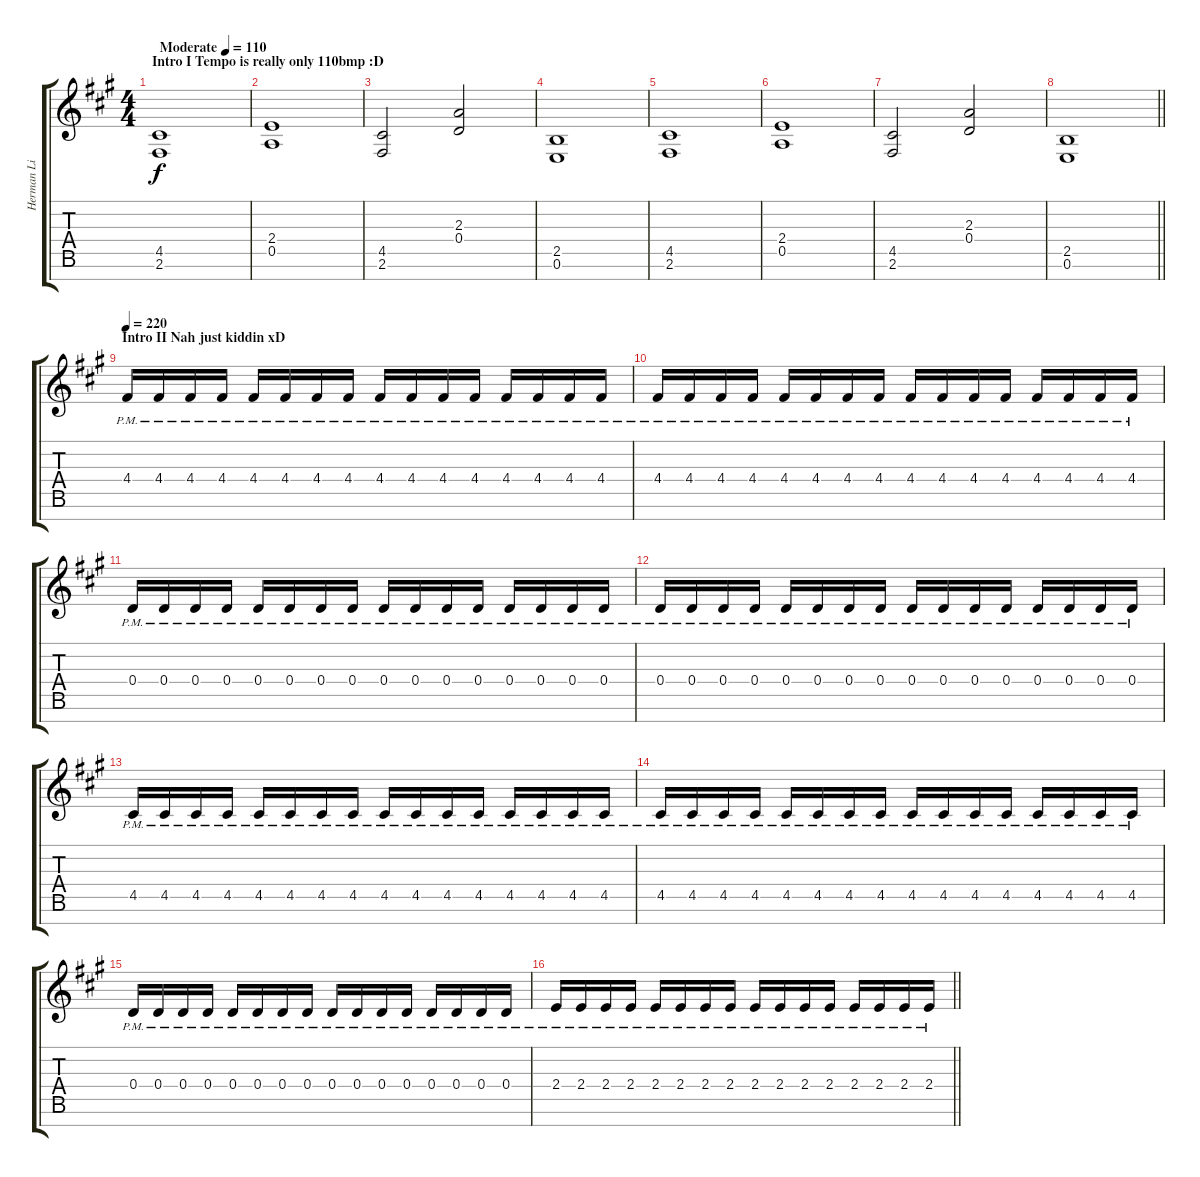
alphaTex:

\track ("Herman Li II" "Herman Li ") {instrument overdrivenguitar}
\staff {score tabs}
\tuning (E4 B3 G3 D3 A2 E2 B1) {hide}
\ts (4 4)
\section ("" "Intro I Tempo is really only 110bmp :D")
\tempo (110 "Moderate")
\clef g2
\ks a
(4.5 2.6).1{dy f instrument overdrivenguitar} |
(2.4 0.5).1 |
(4.5 2.6).2 (2.3 0.4).2 |
(2.5 0.6).1 |
(4.5 2.6).1 |
(2.4 0.5).1 |
(4.5 2.6).2 (2.3 0.4).2 |
\barLineRight lightlight
(2.5 0.6).1 |
\section ("" "Intro II Nah just kiddin xD")
\tempo 220
4.4{pm}.16 4.4{pm}.16 4.4{pm}.16 4.4{pm}.16 4.4{pm}.16 4.4{pm}.16 4.4{pm}.16 4.4{pm}.16 4.4{pm}.16 4.4{pm}.16 4.4{pm}.16 4.4{pm}.16 4.4{pm}.16 4.4{pm}.16 4.4{pm}.16 4.4{pm}.16 |
4.4{pm}.16 4.4{pm}.16 4.4{pm}.16 4.4{pm}.16 4.4{pm}.16 4.4{pm}.16 4.4{pm}.16 4.4{pm}.16 4.4{pm}.16 4.4{pm}.16 4.4{pm}.16 4.4{pm}.16 4.4{pm}.16 4.4{pm}.16 4.4{pm}.16 4.4{pm}.16 |
0.4{pm}.16 0.4{pm}.16 0.4{pm}.16 0.4{pm}.16 0.4{pm}.16 0.4{pm}.16 0.4{pm}.16 0.4{pm}.16 0.4{pm}.16 0.4{pm}.16 0.4{pm}.16 0.4{pm}.16 0.4{pm}.16 0.4{pm}.16 0.4{pm}.16 0.4{pm}.16 |
0.4{pm}.16 0.4{pm}.16 0.4{pm}.16 0.4{pm}.16 0.4{pm}.16 0.4{pm}.16 0.4{pm}.16 0.4{pm}.16 0.4{pm}.16 0.4{pm}.16 0.4{pm}.16 0.4{pm}.16 0.4{pm}.16 0.4{pm}.16 0.4{pm}.16 0.4{pm}.16 |
4.5{pm}.16 4.5{pm}.16 4.5{pm}.16 4.5{pm}.16 4.5{pm}.16 4.5{pm}.16 4.5{pm}.16 4.5{pm}.16 4.5{pm}.16 4.5{pm}.16 4.5{pm}.16 4.5{pm}.16 4.5{pm}.16 4.5{pm}.16 4.5{pm}.16 4.5{pm}.16 |
4.5{pm}.16 4.5{pm}.16 4.5{pm}.16 4.5{pm}.16 4.5{pm}.16 4.5{pm}.16 4.5{pm}.16 4.5{pm}.16 4.5{pm}.16 4.5{pm}.16 4.5{pm}.16 4.5{pm}.16 4.5{pm}.16 4.5{pm}.16 4.5{pm}.16 4.5{pm}.16 |
0.4{pm}.16 0.4{pm}.16 0.4{pm}.16 0.4{pm}.16 0.4{pm}.16 0.4{pm}.16 0.4{pm}.16 0.4{pm}.16 0.4{pm}.16 0.4{pm}.16 0.4{pm}.16 0.4{pm}.16 0.4{pm}.16 0.4{pm}.16 0.4{pm}.16 0.4{pm}.16 |
\barLineRight lightlight
2.4{pm}.16 2.4{pm}.16 2.4{pm}.16 2.4{pm}.16 2.4{pm}.16 2.4{pm}.16 2.4{pm}.16 2.4{pm}.16 2.4{pm}.16 2.4{pm}.16 2.4{pm}.16 2.4{pm}.16 2.4{pm}.16 2.4{pm}.16 2.4{pm}.16 2.4{pm}.16
